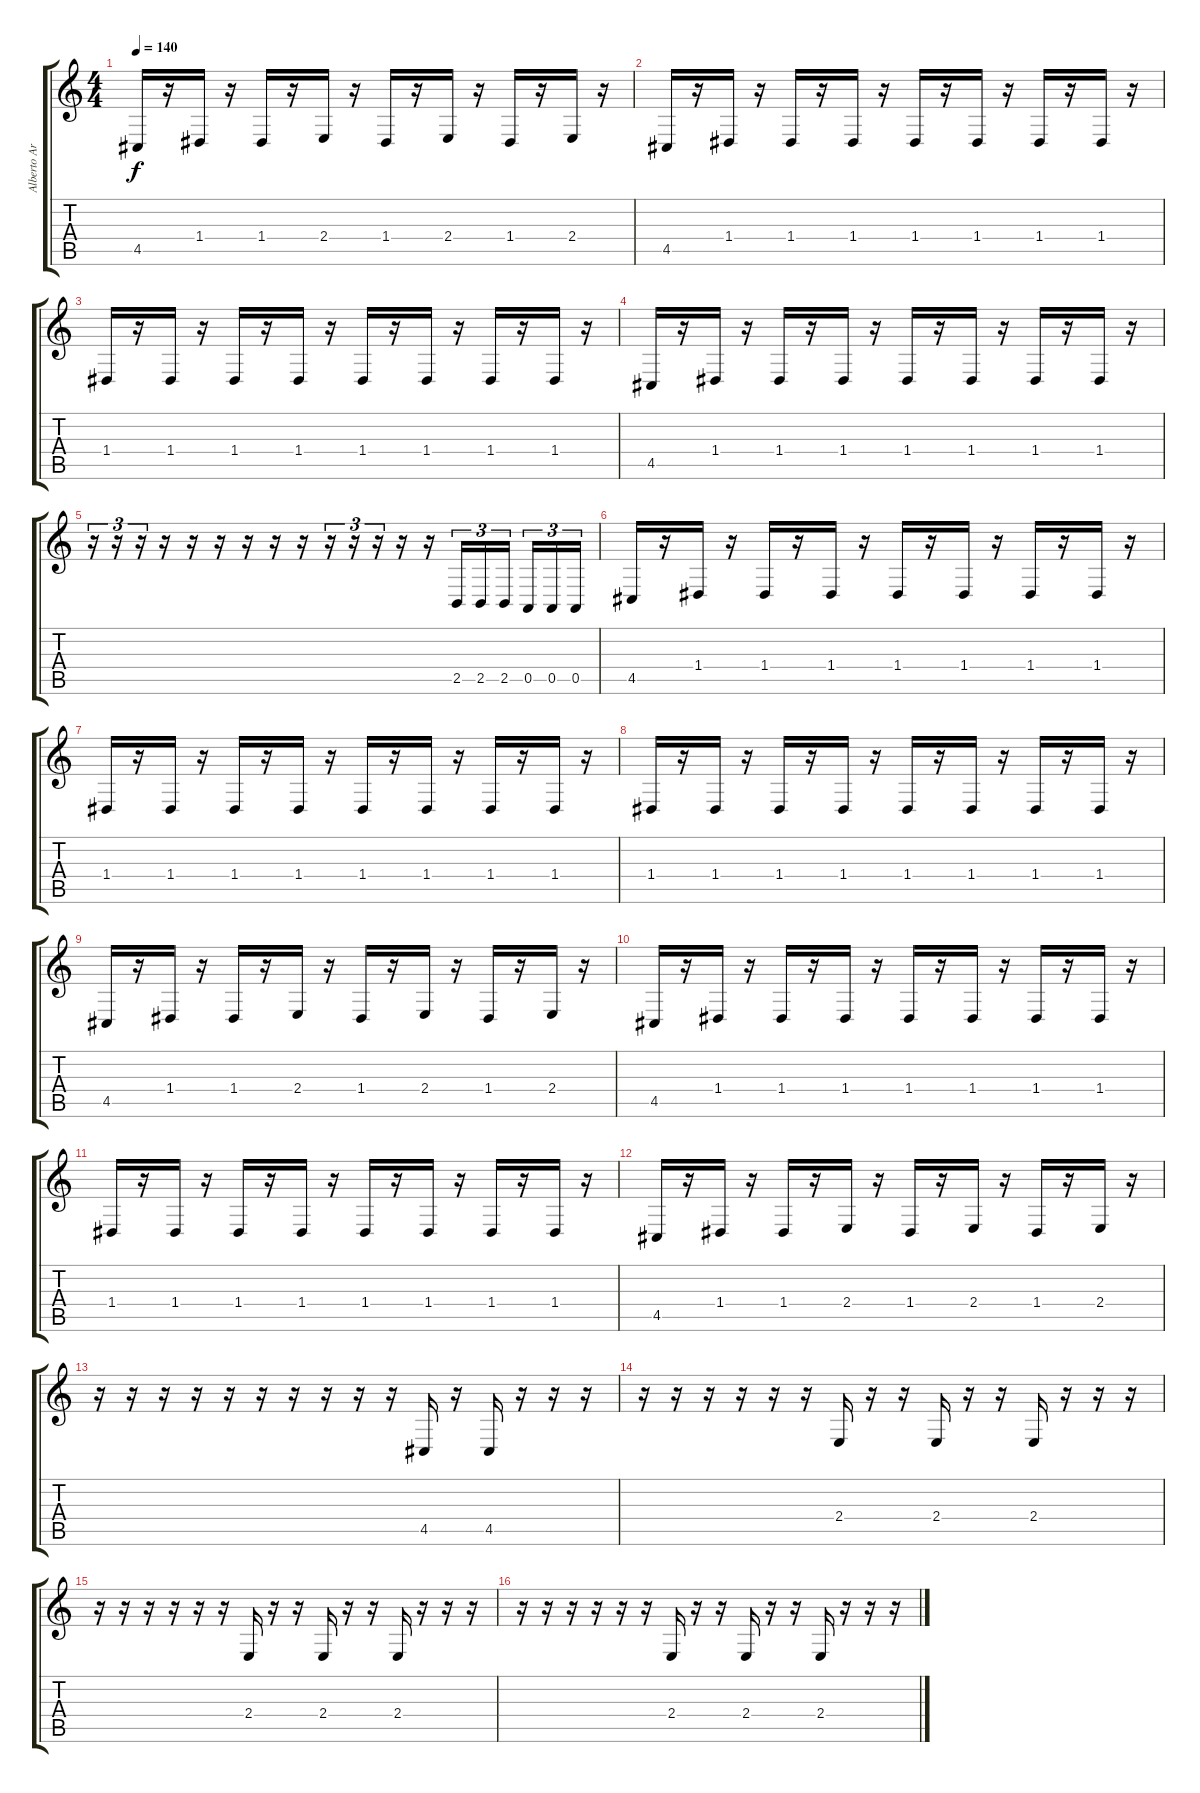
\track ("Alberto Ardines" "Alberto Ar") {instrument acousticgrandpiano}
\staff {score tabs}
\tuning (E4 B3 G3 D3 A2 E2) {hide}
\ts (4 4)
\tempo 140
\clef g2
\ks c
4.5.16{dy f} r.16 1.4.16 r.16 1.4.16 r.16 2.4.16 r.16 1.4.16 r.16 2.4.16 r.16 1.4.16 r.16 2.4.16 r.16 |
4.5.16 r.16 1.4.16 r.16 1.4.16 r.16 1.4.16 r.16 1.4.16 r.16 1.4.16 r.16 1.4.16 r.16 1.4.16 r.16 |
1.4.16 r.16 1.4.16 r.16 1.4.16 r.16 1.4.16 r.16 1.4.16 r.16 1.4.16 r.16 1.4.16 r.16 1.4.16 r.16 |
4.5.16 r.16 1.4.16 r.16 1.4.16 r.16 1.4.16 r.16 1.4.16 r.16 1.4.16 r.16 1.4.16 r.16 1.4.16 r.16 |
r.16{tu (3 2)} r.16{tu (3 2)} r.16{tu (3 2)} r.16 r.16 r.16 r.16 r.16 r.16 r.16{tu (3 2)} r.16{tu (3 2)} r.16{tu (3 2)} r.16 r.16 2.5.16{tu (3 2)} 2.5.16{tu (3 2)} 2.5.16{tu (3 2) beam splitsecondary} 0.5.16{tu (3 2)} 0.5.16{tu (3 2)} 0.5.16{tu (3 2)} |
4.5.16 r.16 1.4.16 r.16 1.4.16 r.16 1.4.16 r.16 1.4.16 r.16 1.4.16 r.16 1.4.16 r.16 1.4.16 r.16 |
1.4.16 r.16 1.4.16 r.16 1.4.16 r.16 1.4.16 r.16 1.4.16 r.16 1.4.16 r.16 1.4.16 r.16 1.4.16 r.16 |
1.4.16 r.16 1.4.16 r.16 1.4.16 r.16 1.4.16 r.16 1.4.16 r.16 1.4.16 r.16 1.4.16 r.16 1.4.16 r.16 |
4.5.16 r.16 1.4.16 r.16 1.4.16 r.16 2.4.16 r.16 1.4.16 r.16 2.4.16 r.16 1.4.16 r.16 2.4.16 r.16 |
4.5.16 r.16 1.4.16 r.16 1.4.16 r.16 1.4.16 r.16 1.4.16 r.16 1.4.16 r.16 1.4.16 r.16 1.4.16 r.16 |
1.4.16 r.16 1.4.16 r.16 1.4.16 r.16 1.4.16 r.16 1.4.16 r.16 1.4.16 r.16 1.4.16 r.16 1.4.16 r.16 |
4.5.16 r.16 1.4.16 r.16 1.4.16 r.16 2.4.16 r.16 1.4.16 r.16 2.4.16 r.16 1.4.16 r.16 2.4.16 r.16 |
r.16 r.16 r.16 r.16 r.16 r.16 r.16 r.16 r.16 r.16 4.5.16 r.16 4.5.16 r.16 r.16 r.16 |
r.16 r.16 r.16 r.16 r.16 r.16 2.4.16 r.16 r.16 2.4.16 r.16 r.16 2.4.16 r.16 r.16 r.16 |
r.16 r.16 r.16 r.16 r.16 r.16 2.4.16 r.16 r.16 2.4.16 r.16 r.16 2.4.16 r.16 r.16 r.16 |
r.16 r.16 r.16 r.16 r.16 r.16 2.4.16 r.16 r.16 2.4.16 r.16 r.16 2.4.16 r.16 r.16 r.16
